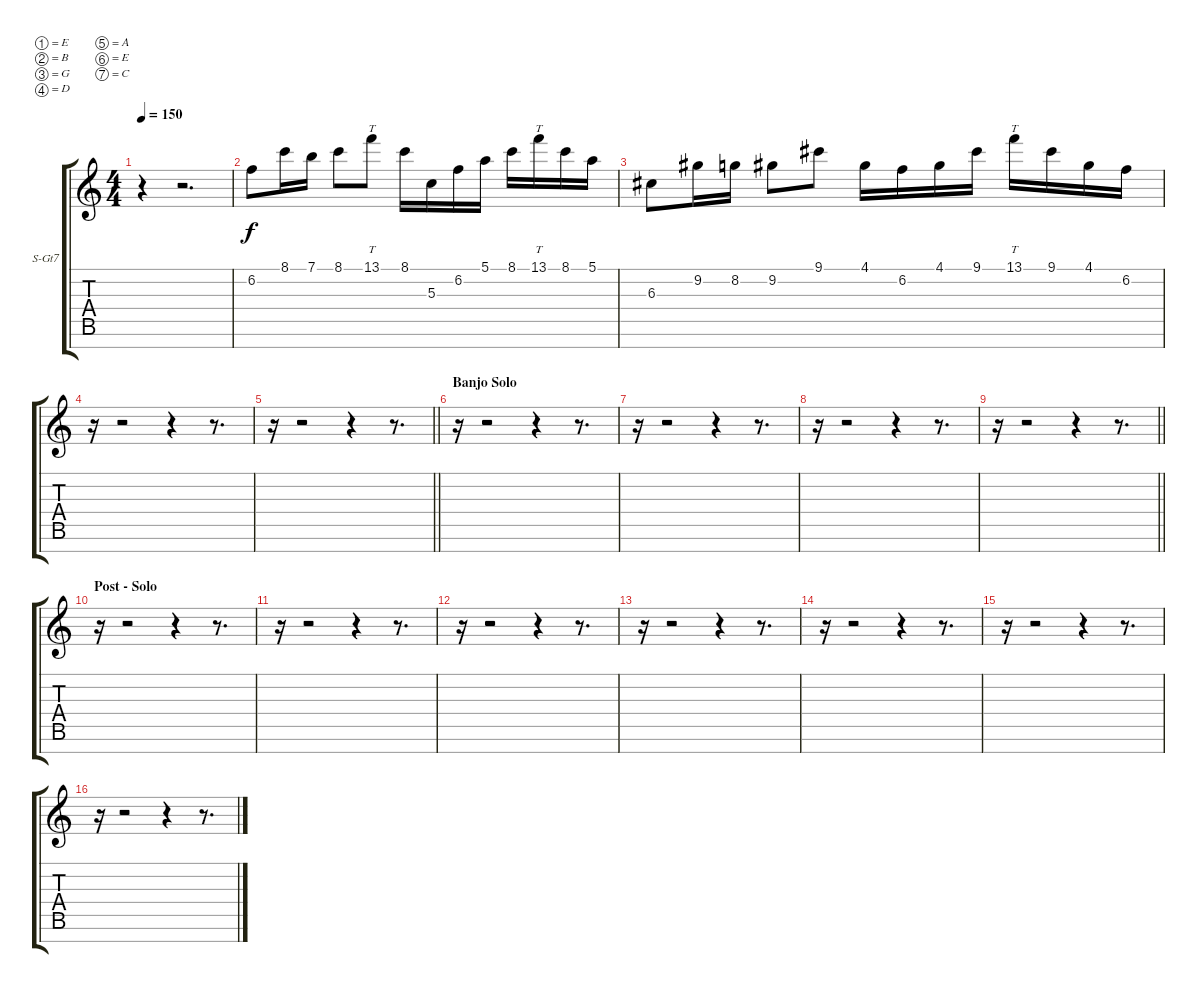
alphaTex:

\bracketExtendMode groupsimilarinstruments
\firstSystemTrackNameOrientation horizontal
\otherSystemsTrackNameOrientation horizontal
\track ("Vibraphone (Mumbo)" "S-Gt7") {instrument vibraphone}
\staff {score tabs}
\tuning (E4 B3 G3 D3 A2 E2 C-1)
\displaytranspose 12
\ts (4 4)
\tempo 150
\clef g2
\ks c
r.4{dy f} r.2{d} |
6.2.8 8.1.16 7.1.16 8.1.8 13.1.8{tt} 8.1.16 5.3.16 6.2.16 5.1.16 8.1.16 13.1.16{tt} 8.1.16 5.1.16 |
6.3.8 9.2.16 8.2.16 9.2.8 9.1.8 4.1.16 6.2.16 4.1.16 9.1.16 13.1.16{tt} 9.1.16 4.1.16 6.2.16 |
r.16 r.2 r.4 r.8{d} |
\barLineRight lightlight
r.16 r.2 r.4 r.8{d} |
\section ("" "Banjo Solo")
r.16 r.2 r.4 r.8{d} |
r.16 r.2 r.4 r.8{d} |
r.16 r.2 r.4 r.8{d} |
\barLineRight lightlight
r.16 r.2 r.4 r.8{d} |
\section ("" "Post - Solo")
r.16 r.2 r.4 r.8{d} |
r.16 r.2 r.4 r.8{d} |
r.16 r.2 r.4 r.8{d} |
r.16 r.2 r.4 r.8{d} |
r.16 r.2 r.4 r.8{d} |
r.16 r.2 r.4 r.8{d} |
r.16 r.2 r.4 r.8{d}
